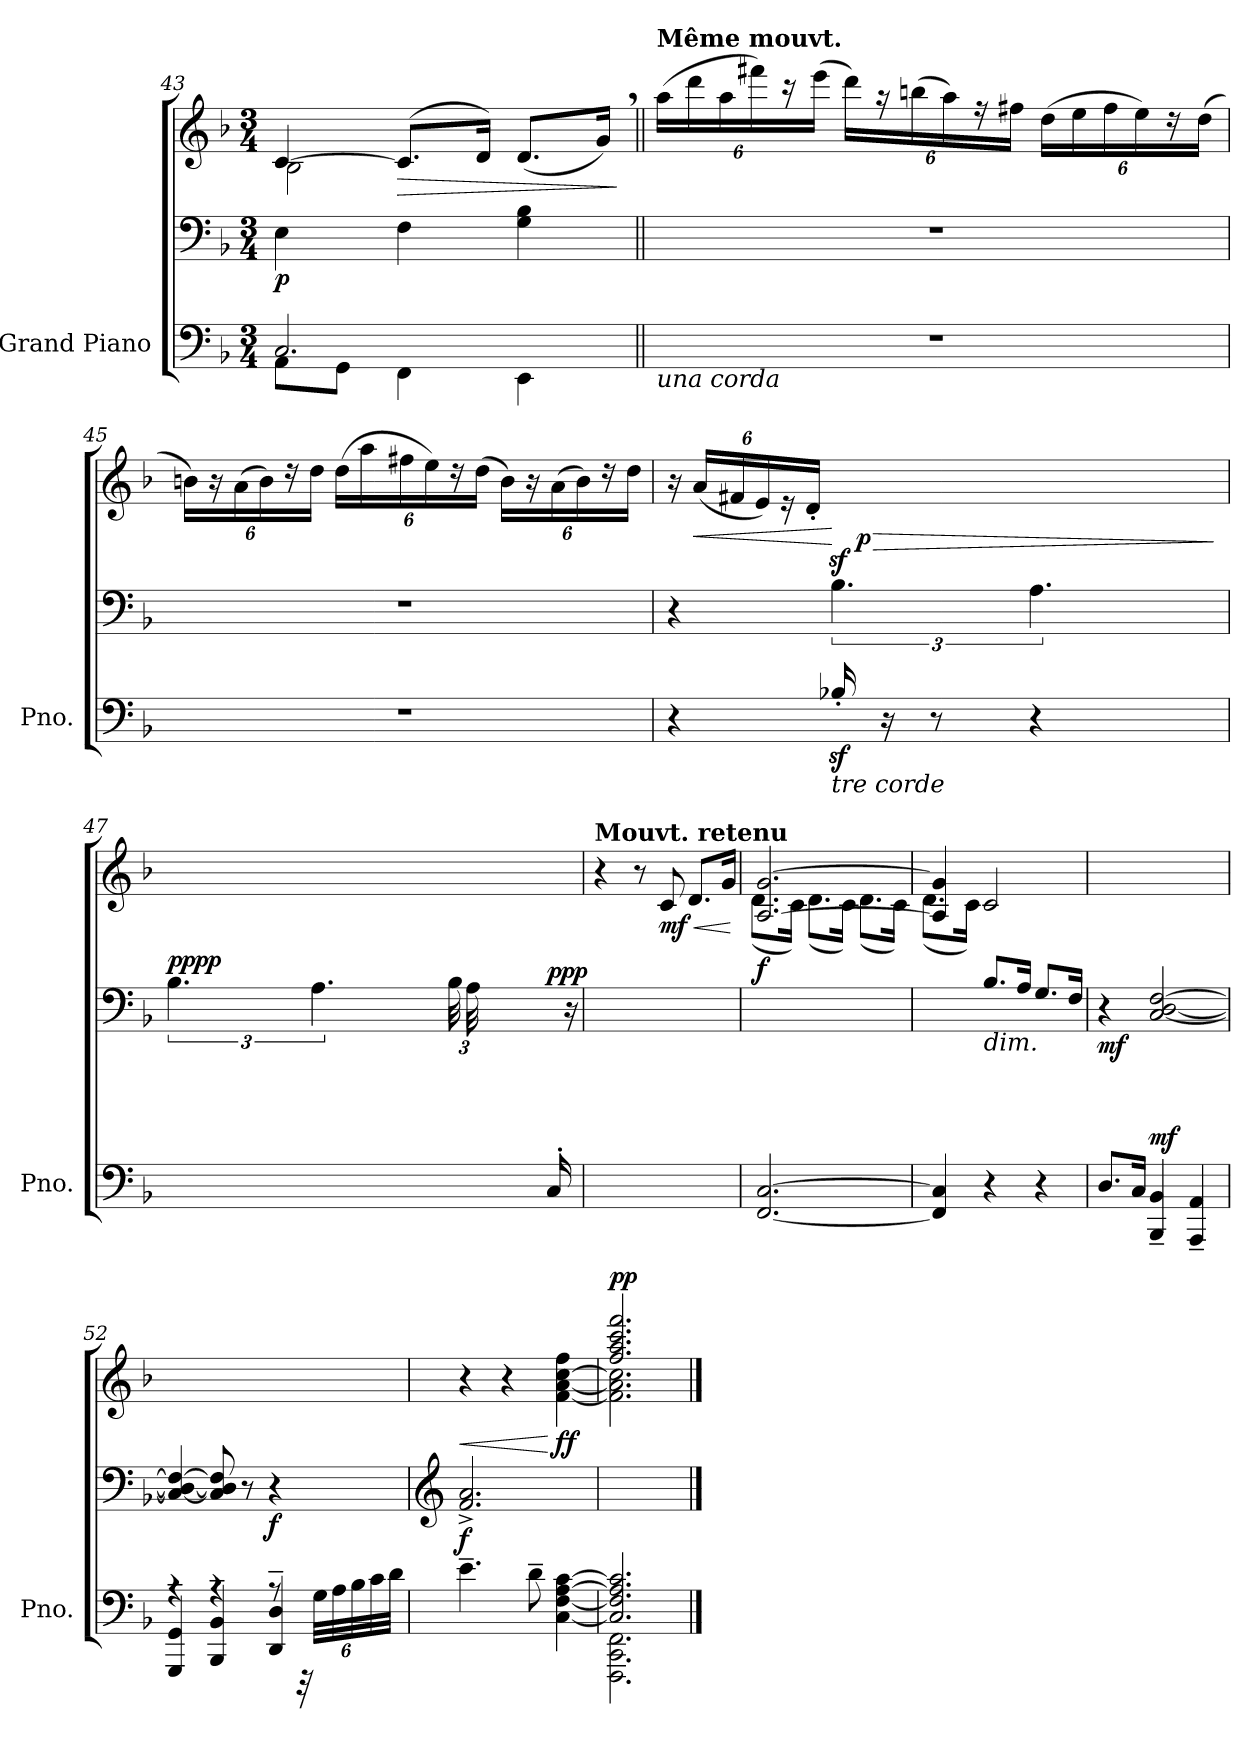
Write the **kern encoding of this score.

**kern	**kern	**kern	**dynam
*part1	*part1	*part1	*part1
*staff3	*staff2	*staff1	*staff1/2/3
*I"Grand Piano	*	*	*
*I'Pno.	*	*	*
*clefF4	*clefF4	*clefG2	*
*k[b-]	*k[b-]	*k[b-]	*
*M3/4	*M3/4	*M3/4	*
=43	=43	=43	=43
*^	*	*^	*
!	!	!	!	!	!LO:DY:b=2
8AA\L	2.C/	4E\	[4c/	2B-\	p
8GG\J	.	.	.	.	.
!	!	!	!	!	!LO:HP:b
4FF\	.	4F\	(<8.c/L]	.	>
.	.	.	16d/Jk)	.	.
4EE\	.	4G\ 4B-\	(<8.d/L	4ryy	.
.	.	.	16g,/Jk)	.	.
*v	*v	*	*v	*v	*
.	.	.	]
=44||	=44||	=44||	=44||
*	*	*Xbrackettup	*
!	!	!LO:TX:a:B:t=Même mouvt.	!
!LO:TX:b:i:t=una corda	!	!	!
!	!	!	!LO:DY:b=2
!	!	!	!LO:DY:n=1:b
2.r	2.r	(>24aa\LL	pp other-dynamics
.	.	24ddd\	.
.	.	24aa\	.
.	.	24fff#X\)	.
.	.	24rccc	.
.	.	(>24eee\JJ	.
.	.	24ddd\LL)	.
.	.	24raa	.
.	.	(>24bbn\	.
.	.	24aa\)	.
.	.	24rff	.
.	.	24ff#X\JJ	.
.	.	(>24dd\LL	.
.	.	24ee\	.
.	.	24ff#\	.
.	.	24ee\)	.
.	.	24rdd	.
.	.	(>24dd\JJ	.
!!LO:LB:g=z
=45	=45	=45	=45
2.r	2.r	24bn\LL)	.
.	.	24r	.
.	.	(>24a\	.
.	.	24b\)	.
.	.	24rdd	.
.	.	24dd\JJ	.
.	.	(>24dd\LL	.
.	.	24aa\	.
.	.	24ff#X\	.
.	.	24ee\)	.
.	.	24rdd	.
.	.	(>24dd\JJ	.
.	.	24b\LL)	.
.	.	24r	.
.	.	(>24a\	.
.	.	24b\)	.
.	.	24rdd	.
.	.	24dd\JJ	.
=46	=46	=46	=46
4r	4r	24r	.
!	!	!	!LO:HP:b
.	.	(<24a/LL	<
.	.	24f#X/	.
.	.	24e/)	.
.	.	24r	.
.	.	24d'/JJ	.
!LO:TX:b:i:t=tre corde	!	!	!
16B-Xz>'/	6.B-i\	(<32B-z</LLLyy	[
!	!	!	!LO:HP:b
!	!	!	!LO:DY:n=1:b
.	.	32A/yy	> p
16r	.	32B-/yy	.
.	.	32A/yy	.
8r	.	32B-/yy	.
.	.	32A/yy	.
.	.	32B-/yy	.
.	.	32A/JJJyy	.
4r	6.A\	32B-/LLLyy	.
.	.	32A/yy	.
.	.	32B-/yy	.
.	.	32A/yy	.
.	.	32B-/yy	.
.	.	32A/yy	.
.	.	32B-/yy	.
.	.	32A/JJJyy)	.
.	.	.	]
!!LO:LB:g=z
=47	=47	=47	=47
*^	*	*	*
!	!	!	!	!LO:DY:a=2
!	!	!	!	!LO:DY:n=1:b
24%13ryy	2.ryy	6.B-\	(<32B-/LLLyy	pp pp
.	.	.	32A/yy	.
.	.	.	32B-/yy	.
.	.	.	32A/yy	.
.	.	.	32B-/yy	.
.	.	.	32A/yy	.
.	.	.	32B-/yy	.
.	.	.	32A/JJJyy	.
.	.	6.A\	32B-/LLLyy	.
.	.	.	32A/yy	.
.	.	.	32B-/yy	.
.	.	.	32A/yy	.
.	.	.	32B-/yy	.
.	.	.	32A/yy	.
.	.	.	32B-/yy	.
.	.	.	32A/JJJyy)	.
*	*	*Xbrackettup	*	*
.	.	48B-\LLL	4ryy	.
.	.	48A\	.	.
48G/	.	12ryy	.	.
48F/	.	.	.	.
48E/	.	.	.	.
48D/JJJ	.	.	.	.
!	!	!	!	!LO:DY:n=2:a=2
16C'/	.	16ryy	.	ppp
16ryy	.	16r	.	.
*v	*v	*	*	*
=48	=48	=48	=48
!	!	!LO:TX:a:B:t=Mouvt. retenu	!
2.ryy	2.ryy	4r	.
.	.	8r	.
!	!	!	!LO:HP:b
!	!	!	!LO:DY:n=1:b
.	.	8c/	< mf
.	.	8.d/L	.
.	.	16g/Jk	.
.	.	.	[
=49	=49	=49	=49
*	*	*^	*
!	!	!	!	!LO:DY:b
[2.FF/ [2.C/	2.ryy	[2.A/ [2.g/	(<8.d\L	f
.	.	.	16c\Jk)	.
.	.	.	(<8.d\L	.
.	.	.	16c\Jk)	.
.	.	.	(<8.d\L	.
.	.	.	16c\Jk)	.
=50	=50	=50	=50	=50
4FF/] 4C/]	4ryy	4A/] 4g/]	(<8.d\L	.
.	.	.	16c\Jk)	.
!	!LO:TX:b:i:t=dim.	!	!	!
4r	8.B-/L	2c/	2ryy	.
.	16A/Jk	.	.	.
4r	8.G/L	.	.	.
.	16F/Jk	.	.	.
*	*	*v	*v	*
!!LO:LB:g=z
=51	=51	=51	=51
!	!	!	!LO:DY:b=2
8.D/L	4r	2.ryy	mf
16C/Jk	.	.	.
!	!	!	!LO:DY:a=3
4BBB-/~ 4BB-/~	[2C/ [2D/ [2F/	.	mf
4AAA/~ 4AA/~	.	.	.
=52	=52	=52	=52
*^	*	*	*
4GGG/~ 4GG/~	4rA	4C/_ 4D/_ 4F/_	2.ryy	.
4BBB-/~ 4BB-/~	4rA	8C/] 8D/] 8F/]	.	.
.	.	8r	.	.
!	!	!	!	!LO:DY:b=2
4DD/~ 4D/~	8rA	4r	.	f
*	*Xbrackettup	*	*	*
.	48r	.	.	.
.	48G\LLL	.	.	.
.	48A\	.	.	.
.	48B-\	.	.	.
.	48c\	.	.	.
.	48d\JJJ	.	.	.
*v	*v	*	*	*
=53	=53	=53	=53
*	*clefG2	*	*
*^	*	*	*
!	!	!	!	!LO:HP:b
*	*	*	*^	*
!	!	!	!	!	!LO:DY:n=1:b=2
*v	*v	*	*	*	*
4.e~\	2.f/^ 2.a/^	4r	2ryy	< f
.	.	4r	.	.
8d~\	.	.	.	.
!	!	!	!	!LO:DY:n=2:b
[4C\ [4F\ [4A\ [4c\	.	4ryy	[4f\ [4a\ [4cc\ 4ff\	[ ff
=54	=54	=54	=54	=54
*^	*	*	*	*
!	!	!	!	!	!LO:DY:b=3
!	!	!	!	!	!LO:DY:n=1:a
2.FFF\ 2.CC\ 2.FF\	2.C/] 2.F/] 2.A/] 2.c/]	2.ryy	2.ff/ 2.aa/ 2.ccc/ 2.fff/	2.f\] 2.a\] 2.cc\]	p p
*v	*v	*	*v	*v	*
==	==	==	==
*-	*-	*-	*-
